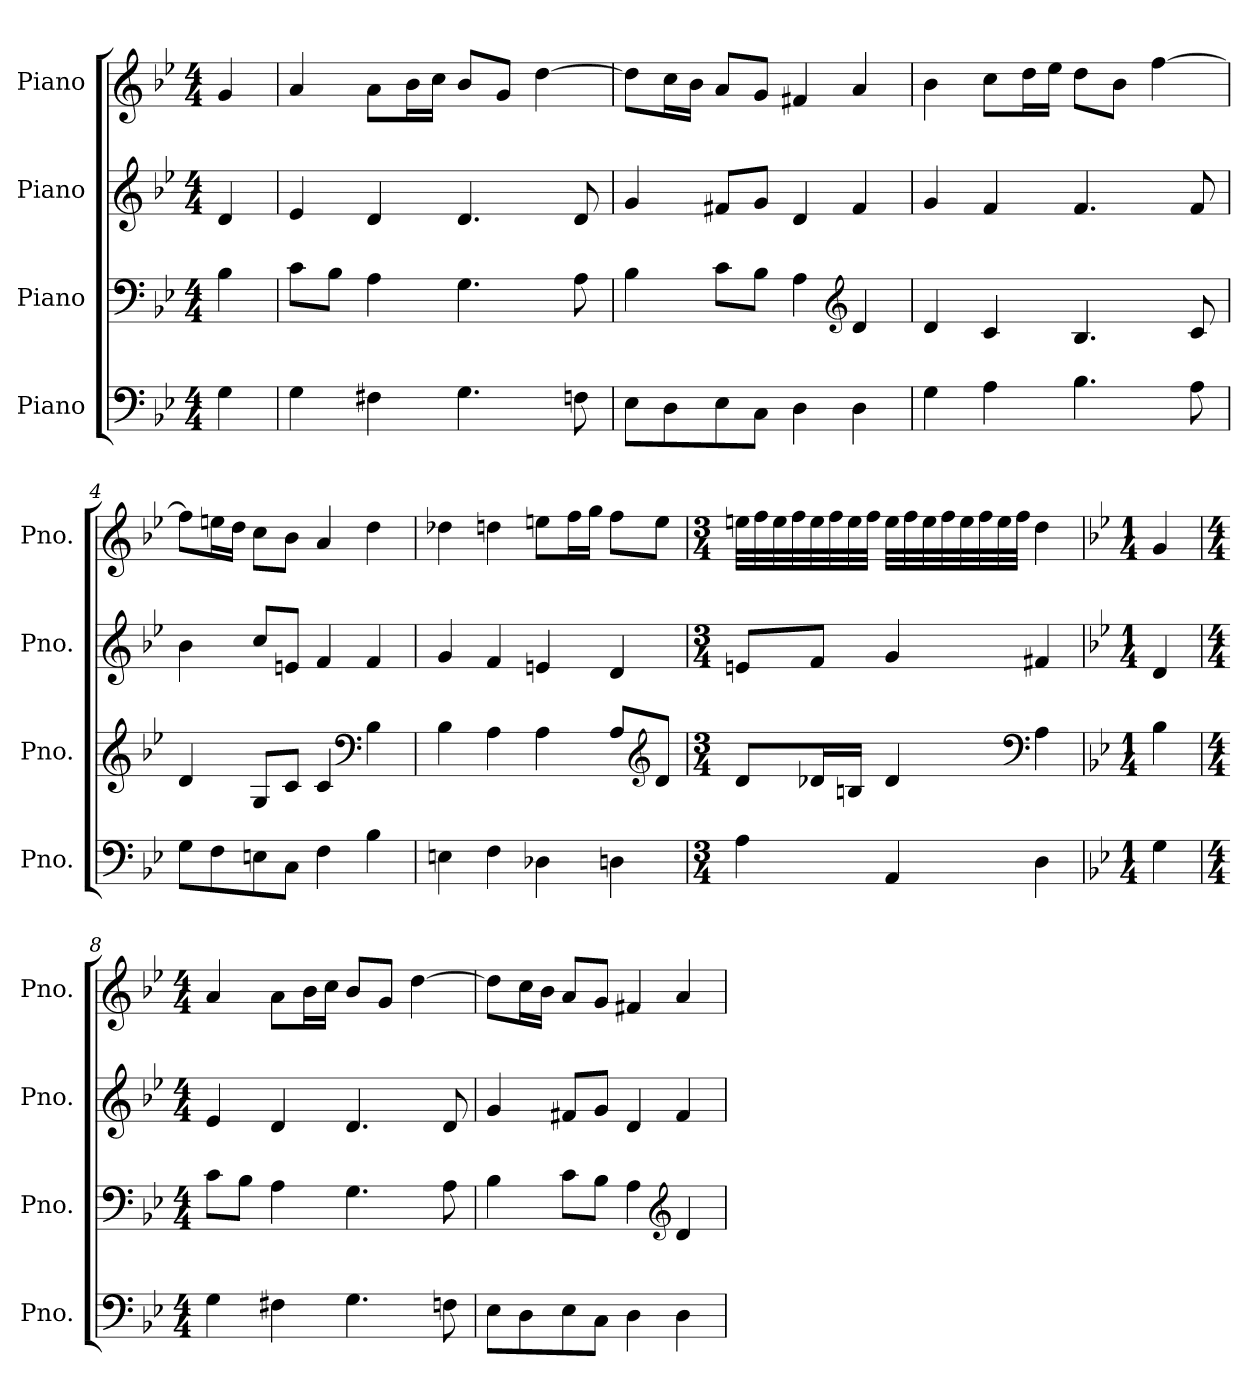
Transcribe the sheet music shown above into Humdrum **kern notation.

**kern	**kern	**kern	**kern
*part4	*part3	*part2	*part1
*staff4	*staff3	*staff2	*staff1
*I"Piano	*I"Piano	*I"Piano	*I"Piano
*I'Pno.	*I'Pno.	*I'Pno.	*I'Pno.
*clefF4	*clefF4	*clefG2	*clefG2
*k[b-e-]	*k[b-e-]	*k[b-e-]	*k[b-e-]
*M4/4	*M4/4	*M4/4	*M4/4
*MM120	*MM120	*MM120	*MM120
=	=	=	=
4G\	4B-\	4d/	4g/
=1	=1	=1	=1
4G\	8c\L	4e-/	4a/
.	8B-\J	.	.
4F#X\	4A\	4d/	8a\L
.	.	.	16b-\L
.	.	.	16cc\JJ
4.G\	4.G\	4.d/	8b-/L
.	.	.	8g/J
.	.	.	[4dd\
8Fn\	8A\	8d/	.
=2	=2	=2	=2
8E-\L	4B-\	4g/	8dd\L]
8D\	.	.	16cc\L
.	.	.	16b-\JJ
8E-\	8c\L	8f#X/L	8a/L
8C\J	8B-\J	8g/J	8g/J
4D\	4A\	4d/	4f#X/
*	*clefG2	*	*
4D\	4d/	4f#/	4a/
=3	=3	=3	=3
4G\	4d/	4g/	4b-\
4A\	4c/	4f/	8cc\L
.	.	.	16dd\L
.	.	.	16ee-\JJ
4.B-\	4.B-/	4.f/	8dd\L
.	.	.	8b-\J
.	.	.	[4ff\
8A\	8c/	8f/	.
=4	=4	=4	=4
8G\L	4d/	4b-\	8ff\L]
8F\	.	.	16een\L
.	.	.	16dd\JJ
8En\	8G/L	8cc/L	8cc\L
8C\J	8c/J	8en/J	8b-\J
4F\	4c/	4f/	4a/
*	*clefF4	*	*
4B-\	4B-\	4f/	4dd\
!!LO:LB:g=z
=5	=5	=5	=5
4En\	4B-\	4g/	4dd-X\
4F\	4A\	4f/	4ddn\
4D-X\	4A\	4en/	8een\L
.	.	.	16ff\L
.	.	.	16gg\JJ
4Dn\	8A/L	4d/	8ff\L
*	*clefG2	*	*
.	8d/J	.	8ee\J
=6	=6	=6	=6
*M3/4	*M3/4	*M3/4	*M3/4
4A\	8d/L	8en/L	32een\LLL
.	.	.	32ff\
.	.	.	32ee\
.	.	.	32ff\
.	16d-X/L	8f/J	32ee\
.	.	.	32ff\
.	16Bn/JJ	.	32ee\
.	.	.	32ff\JJJ
4AA/	4d-/	4g/	32ee\LLL
.	.	.	32ff\
.	.	.	32ee\
.	.	.	32ff\
.	.	.	32ee\
.	.	.	32ff\
.	.	.	32ee\
.	.	.	32ff\JJJ
*	*clefF4	*	*
4D\	4A\	4f#X/	4dd\
=7	=7	=7	=7
*k[b-e-]	*k[b-e-]	*k[b-e-]	*k[b-e-]
*M1/4	*M1/4	*M1/4	*M1/4
4G\	4B-\	4d/	4g/
=8	=8	=8	=8
*M4/4	*M4/4	*M4/4	*M4/4
4G\	8c\L	4e-/	4a/
.	8B-\J	.	.
4F#X\	4A\	4d/	8a\L
.	.	.	16b-\L
.	.	.	16cc\JJ
4.G\	4.G\	4.d/	8b-/L
.	.	.	8g/J
.	.	.	[4dd\
8Fn\	8A\	8d/	.
!!LO:LB:g=z
=9	=9	=9	=9
8E-\L	4B-\	4g/	8dd\L]
8D\	.	.	16cc\L
.	.	.	16b-\JJ
8E-\	8c\L	8f#X/L	8a/L
8C\J	8B-\J	8g/J	8g/J
4D\	4A\	4d/	4f#X/
*	*clefG2	*	*
4D\	4d/	4f#/	4a/
=	=	=	=
*-	*-	*-	*-
